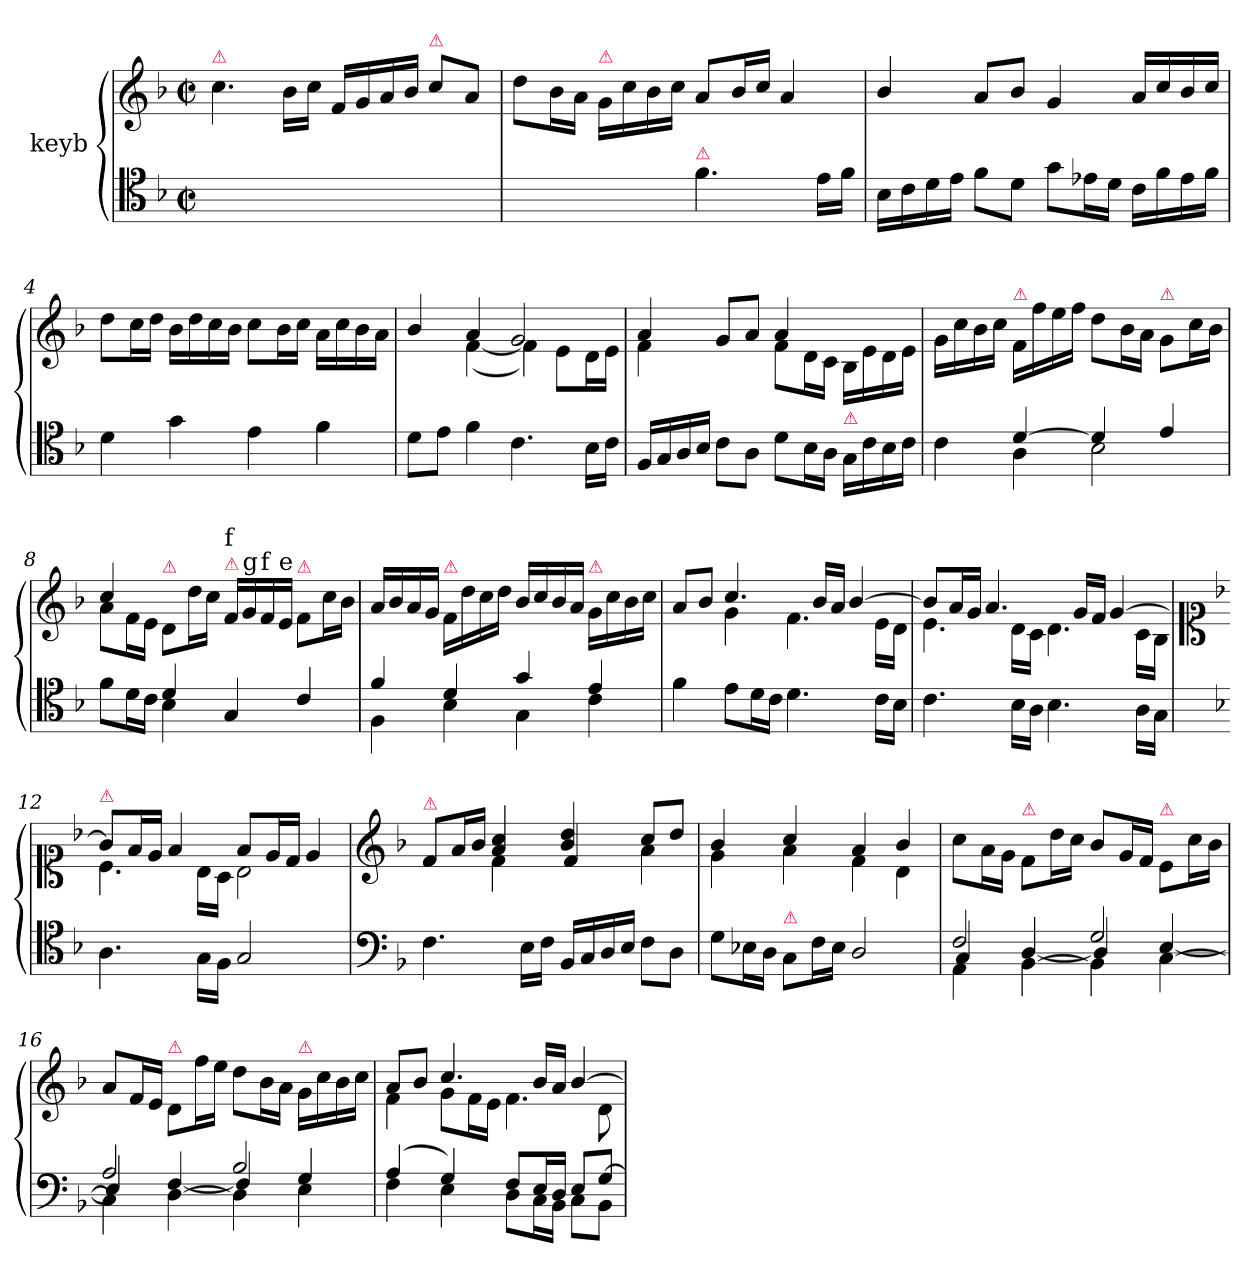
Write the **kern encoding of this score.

**kern	**kern
*part2	*part1
*staff2	*staff1
*I"keyb	*
*clefC4	*clefG2
*k[b-]	*k[b-]
*F:	*F:
*M2/2	*M2/2
*met(c|)	*met(c|)
=1	=1
!	!LO:TX:a:color=crimson:t=⚠
1ryy	4.cc\
.	16b-\LL
.	16cc\JJ
.	16f/LL
.	16g/
.	16a/
.	16b-/JJ
!	!LO:TX:a:color=crimson:t=⚠
.	8cc\L
.	8a/J
=2	=2
2ryy	8dd\L
.	16b-\L
.	16a\JJ
!	!LO:TX:a:color=crimson:t=⚠
.	16g/LL
.	16cc\
.	16b-\
.	16cc\JJ
!LO:TX:a:color=crimson:t=⚠	!
4.f\	8a/L
.	16b-/L
.	16cc/JJ
.	4a/
16e\LL	.
16f\JJ	.
=3	=3
16B-\LL	4b-/
16c\	.
16d\	.
16e\JJ	.
8f\L	8a/L
8d\J	8b-/J
8g\L	4g/
16e-X\L	.
16d\JJ	.
16c\LL	16a/LL
16f\	16cc/
16e-\	16b-/
16f\JJ	16cc/JJ
=4	=4
4d\	8dd\L
.	16cc\L
.	16dd\JJ
4g\	16b-\LL
.	16dd\
.	16cc\
.	16b-\JJ
4e\	8cc\L
.	16b-\L
.	16cc\JJ
4f\	16a\LL
.	16cc\
.	16b-\
.	16a\JJ
=5	=5
*	*^
8d\L	4b-/	4ryy
8e\J	.	.
4f\	4a/	(<[4f\
4.c\	2g/	4f\])
.	.	8e\L
16B-\LL	.	16d\L
16c\JJ	.	16e\JJ
=6	=6	=6
16F/LL	4a/	4f\
16G/	.	.
16A/	.	.
16B-/JJ	.	.
8c\L	8g/L	4ryy
8A\J	8a/J	.
8d\L	4a/	8f\L
16B-\L	.	16d\L
16A\JJ	.	16c\JJ
!LO:TX:a:color=crimson:t=⚠	!	!
16G/LL	4ryy	16B-\LL
16c\	.	16e\
16B-\	.	16d\
16c\JJ	.	16e\JJ
=7	=7	=7
*^	*	*
!	!	!LO:TX:a:color=crimson:t=⚠	!
*	*	*v	*v
4c\	4ryy	16g/LL
.	.	16cc\
.	.	16b-\
.	.	16cc\JJ
!	!	!LO:TX:a:color=crimson:t=⚠
[4d/	4A\	16f/LL
.	.	16ff\
.	.	16ee\
.	.	16ff\JJ
4d/]	2B-\	8dd\L
.	.	16b-\L
.	.	16a\JJ
!	!	!LO:TX:a:color=crimson:t=⚠
4e/	.	8g/L
.	.	16cc\L
.	.	16b-\JJ
=8	=8	=8
*	*	*^
8f\L	4ryy	4cc/	8a\L
16d\L	.	.	16f\L
16c\JJ	.	.	16e\JJ
!	!	!LO:TX:a:color=crimson:t=⚠	!
4d/	4B-\	8d/L	2.ryy
.	.	16dd\L	.
.	.	16cc\JJ	.
!	!	!LO:TX:a:color=crimson:t=⚠	!
!	!	!LO:TX:a:t=f	!
4G/	2ryy	16f/LL	.
!	!	!LO:TX:a:t=g	!
.	.	16g/	.
!	!	!LO:TX:a:t=f	!
.	.	16f/	.
!	!	!LO:TX:a:t=e	!
.	.	16e/JJ	.
!	!	!LO:TX:a:color=crimson:t=⚠	!
4c/	.	8f/L	.
.	.	16cc\L	.
.	.	16b-\JJ	.
*	*	*v	*v
=9	=9	=9
4f/	4F\	16a/LL
.	.	16b-/
.	.	16a/
.	.	16g/JJ
!	!	!LO:TX:a:color=crimson:t=⚠
4d/	4B-\	16f/LL
.	.	16dd\
.	.	16cc\
.	.	16dd\JJ
4g/	4G\	16b-/LL
.	.	16cc/
.	.	16b-/
.	.	16a/JJ
!	!	!LO:TX:a:color=crimson:t=⚠
4e/	4c\	16g/LL
.	.	16cc\
.	.	16b-\
.	.	16cc\JJ
*v	*v	*
=10	=10
*	*^
4f\	8a/L	4ryy
.	8b-/J	.
8e\L	4.cc/	4g\
16d\L	.	.
16c\JJ	.	.
4.d\	.	4.f\
.	16b-/LL	.
.	16a/JJ	.
.	[4b-/	.
16c\LL	.	16e\LL
16B-\JJ	.	16d\JJ
=11	=11	=11
4.c\	8b-/L]	4.e\
.	16a/L	.
.	16g/JJ	.
.	4.a/	.
16B-\LL	.	16d\LL
16A\JJ	.	16c\JJ
4.B-\	.	4.d\
.	16g/LL	.
.	16f/JJ	.
.	[4g/	.
16A\LL	.	16c\LL
16G\JJ	.	16B-\JJ
=12	=12	=12
*	*clefC1	*
*	*k[b-]	*
!	!LO:TX:a:color=crimson:t=⚠	!
4.A\	8g/L]	4.c\
.	16f/L	.
.	16e/JJ	.
.	4f/	.
16G\LL	.	16B-\LL
16F\JJ	.	16A\JJ
2G/	8f/L	2B-\
.	16e/L	.
.	16d/JJ	.
.	4e/	.
=13	=13	=13
*clefF4	*clefG2	*
*	*k[b-]	*
!	!LO:TX:a:color=crimson:t=⚠	!
4.F\	8f/L	4ryy
.	16a/L	.
.	16b-/JJ	.
.	4a/ 4cc/	4f\
16E\LL	.	.
16F\JJ	.	.
16BB-/LL	4b-/ 4dd/	4f/
16C/	.	.
16D/	.	.
16E/JJ	.	.
8F\L	8cc/L	4a\
8D\J	8dd/J	.
=14	=14	=14
8G\L	4b-/	4g\
16E-X\L	.	.
16D\JJ	.	.
!LO:TX:a:color=crimson:t=⚠	!	!
8C/L	4cc/	4a\
16F\L	.	.
16E-\JJ	.	.
2D/	4a/	4f\
.	4b-/	4d\
*	*v	*v
=15	=15
*^	*
*	*^	*
2F/	4C/	4AA\	8cc\L
.	.	.	16a\L
.	.	.	16g\JJ
!	!	!	!LO:TX:a:color=crimson:t=⚠
.	[4D/	[4BB-\	8f/L
.	.	.	16dd\L
.	.	.	16cc\JJ
2G/	4D/]	4BB-\]	8b-/L
.	.	.	16g/L
.	.	.	16f/JJ
!	!	!	!LO:TX:a:color=crimson:t=⚠
.	[4E/	[4C\	8e/L
.	.	.	16cc\L
.	.	.	16b-\JJ
=16	=16	=16	=16
2A/	4E/]	4C\]	8a/L
.	.	.	16f/L
.	.	.	16e/JJ
!	!	!	!LO:TX:a:color=crimson:t=⚠
.	[4F/	[4D\	8d/L
.	.	.	16ff\L
.	.	.	16ee\JJ
2B-/	4F/]	4D\]	8dd\L
.	.	.	16b-\L
.	.	.	16a\JJ
!	!	!	!LO:TX:a:color=crimson:t=⚠
.	4G/	4E\	16g/LL
.	.	.	16cc\
.	.	.	16b-\
.	.	.	16cc\JJ
*	*v	*v	*
=17	=17	=17
*	*	*^
(>4A/	4F\	8a/L	4f\
.	.	8b-/J	.
4G/)	4E\	4.cc/	8g\L
.	.	.	16f\L
.	.	.	16e\JJ
8F/L	8D\L	.	4.f\
16E/L	16C\L	16b-/LL	.
16D/JJ	16BB-\JJ	16a/JJ	.
8E/L	8C\L	[4b-/	.
[8G/J	8BB-\J	.	8d\
*v	*v	*	*
*	*v	*v
=	=
*-	*-
